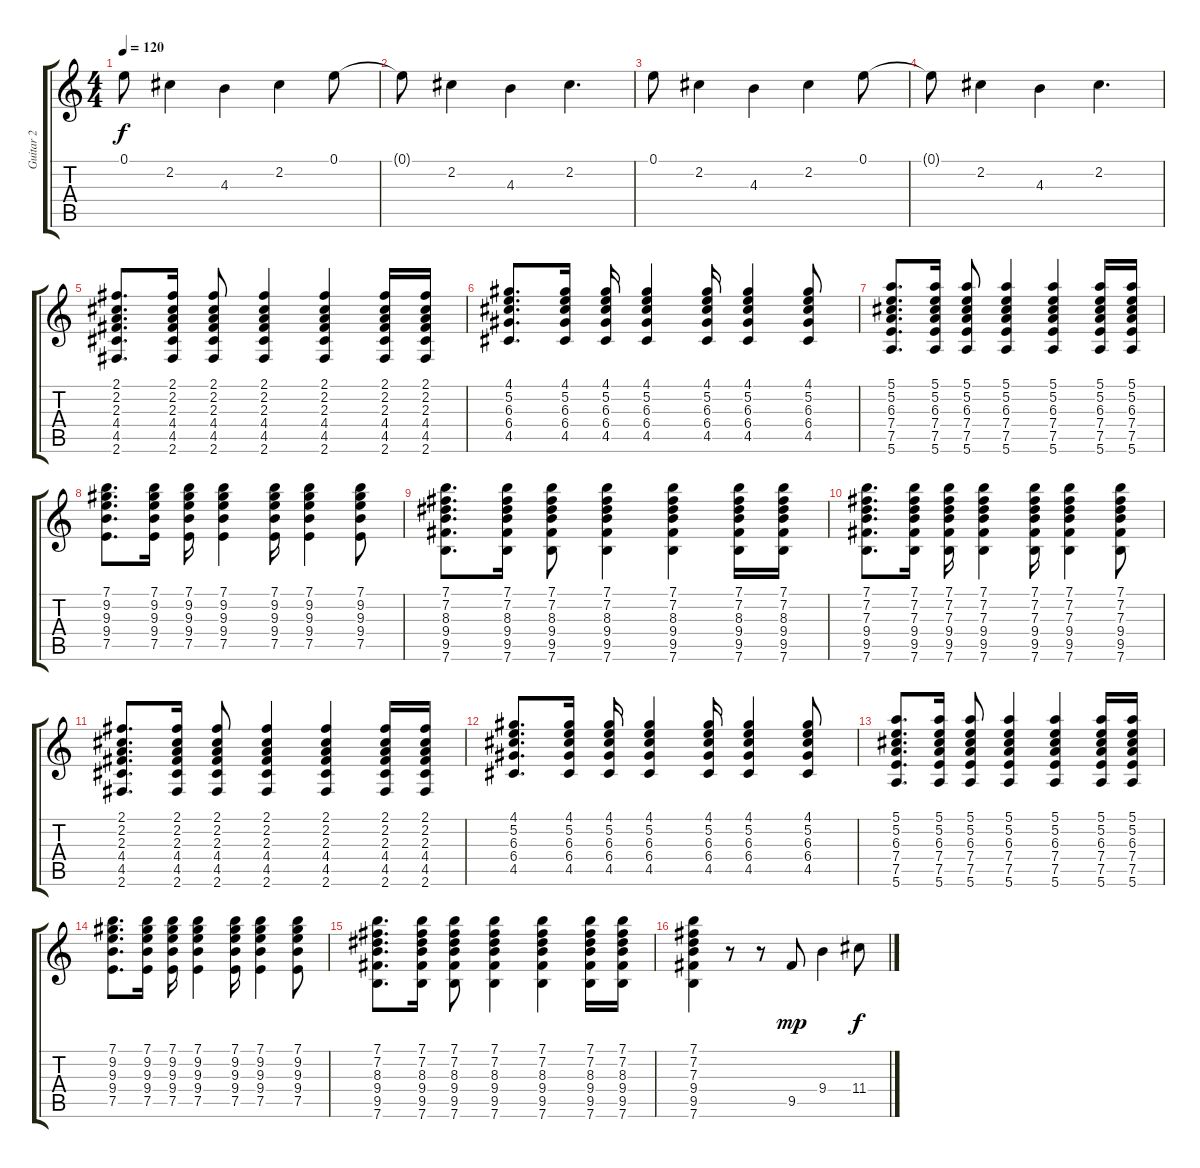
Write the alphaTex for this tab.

\track ("Guitar 2" "Guitar 2") {instrument electricguitarjazz}
\staff {score tabs}
\tuning (E4 B3 G3 D3 A2 E2) {hide}
\ts (4 4)
\tempo 120
\clef g2
\ks c
0.1.8{dy f} 2.2.4 4.3.4 2.2.4 0.1.8 |
0.1{t}.8 2.2.4 4.3.4 2.2.4{d} |
0.1.8 2.2.4 4.3.4 2.2.4 0.1.8 |
0.1{t}.8 2.2.4 4.3.4 2.2.4{d} |
(2.1 2.2 2.3 4.4 4.5 2.6).8{d volume 9 balance 15 instrument overdrivenguitar} (2.1 2.2 2.3 4.4 4.5 2.6).16 (2.1 2.2 2.3 4.4 4.5 2.6).8 (2.1 2.2 2.3 4.4 4.5 2.6).4 (2.1 2.2 2.3 4.4 4.5 2.6).4 (2.1 2.2 2.3 4.4 4.5 2.6).16 (2.1 2.2 2.3 4.4 4.5 2.6).16 |
(4.1 5.2 6.3 6.4 4.5).8{d} (4.1 5.2 6.3 6.4 4.5).16 (4.1 5.2 6.3 6.4 4.5).16 (4.1 5.2 6.3 6.4 4.5).4 (4.1 5.2 6.3 6.4 4.5).16 (4.1 5.2 6.3 6.4 4.5).4 (4.1 5.2 6.3 6.4 4.5).8 |
(5.1 5.2 6.3 7.4 7.5 5.6).8{d} (5.1 5.2 6.3 7.4 7.5 5.6).16 (5.1 5.2 6.3 7.4 7.5 5.6).8 (5.1 5.2 6.3 7.4 7.5 5.6).4 (5.1 5.2 6.3 7.4 7.5 5.6).4 (5.1 5.2 6.3 7.4 7.5 5.6).16 (5.1 5.2 6.3 7.4 7.5 5.6).16 |
(7.1 9.2 9.3 9.4 7.5).8{d} (7.1 9.2 9.3 9.4 7.5).16 (7.1 9.2 9.3 9.4 7.5).16 (7.1 9.2 9.3 9.4 7.5).4 (7.1 9.2 9.3 9.4 7.5).16 (7.1 9.2 9.3 9.4 7.5).4 (7.1 9.2 9.3 9.4 7.5).8 |
(7.1 7.2 8.3 9.4 9.5 7.6).8{d} (7.1 7.2 8.3 9.4 9.5 7.6).16 (7.1 7.2 8.3 9.4 9.5 7.6).8 (7.1 7.2 8.3 9.4 9.5 7.6).4 (7.1 7.2 8.3 9.4 9.5 7.6).4 (7.1 7.2 8.3 9.4 9.5 7.6).16 (7.1 7.2 8.3 9.4 9.5 7.6).16 |
(7.1 7.2 7.3 9.4 9.5 7.6).8{d} (7.1 7.2 7.3 9.4 9.5 7.6).16 (7.1 7.2 7.3 9.4 9.5 7.6).16 (7.1 7.2 7.3 9.4 9.5 7.6).4 (7.1 7.2 7.3 9.4 9.5 7.6).16 (7.1 7.2 7.3 9.4 9.5 7.6).4 (7.1 7.2 7.3 9.4 9.5 7.6).8 |
(2.1 2.2 2.3 4.4 4.5 2.6).8{d} (2.1 2.2 2.3 4.4 4.5 2.6).16 (2.1 2.2 2.3 4.4 4.5 2.6).8 (2.1 2.2 2.3 4.4 4.5 2.6).4 (2.1 2.2 2.3 4.4 4.5 2.6).4 (2.1 2.2 2.3 4.4 4.5 2.6).16 (2.1 2.2 2.3 4.4 4.5 2.6).16 |
(4.1 5.2 6.3 6.4 4.5).8{d} (4.1 5.2 6.3 6.4 4.5).16 (4.1 5.2 6.3 6.4 4.5).16 (4.1 5.2 6.3 6.4 4.5).4 (4.1 5.2 6.3 6.4 4.5).16 (4.1 5.2 6.3 6.4 4.5).4 (4.1 5.2 6.3 6.4 4.5).8 |
(5.1 5.2 6.3 7.4 7.5 5.6).8{d} (5.1 5.2 6.3 7.4 7.5 5.6).16 (5.1 5.2 6.3 7.4 7.5 5.6).8 (5.1 5.2 6.3 7.4 7.5 5.6).4 (5.1 5.2 6.3 7.4 7.5 5.6).4 (5.1 5.2 6.3 7.4 7.5 5.6).16 (5.1 5.2 6.3 7.4 7.5 5.6).16 |
(7.1 9.2 9.3 9.4 7.5).8{d} (7.1 9.2 9.3 9.4 7.5).16 (7.1 9.2 9.3 9.4 7.5).16 (7.1 9.2 9.3 9.4 7.5).4 (7.1 9.2 9.3 9.4 7.5).16 (7.1 9.2 9.3 9.4 7.5).4 (7.1 9.2 9.3 9.4 7.5).8 |
(7.1 7.2 8.3 9.4 9.5 7.6).8{d} (7.1 7.2 8.3 9.4 9.5 7.6).16 (7.1 7.2 8.3 9.4 9.5 7.6).8 (7.1 7.2 8.3 9.4 9.5 7.6).4 (7.1 7.2 8.3 9.4 9.5 7.6).4 (7.1 7.2 8.3 9.4 9.5 7.6).16 (7.1 7.2 8.3 9.4 9.5 7.6).16 |
(7.1 7.2 7.3 9.4 9.5 7.6).4 r.8 r.8{volume 16 balance 0 instrument acousticguitarsteel} 9.5.8{dy mp} 9.4.4 11.4.8{dy f volume 12 balance 15 instrument electricguitarjazz}
